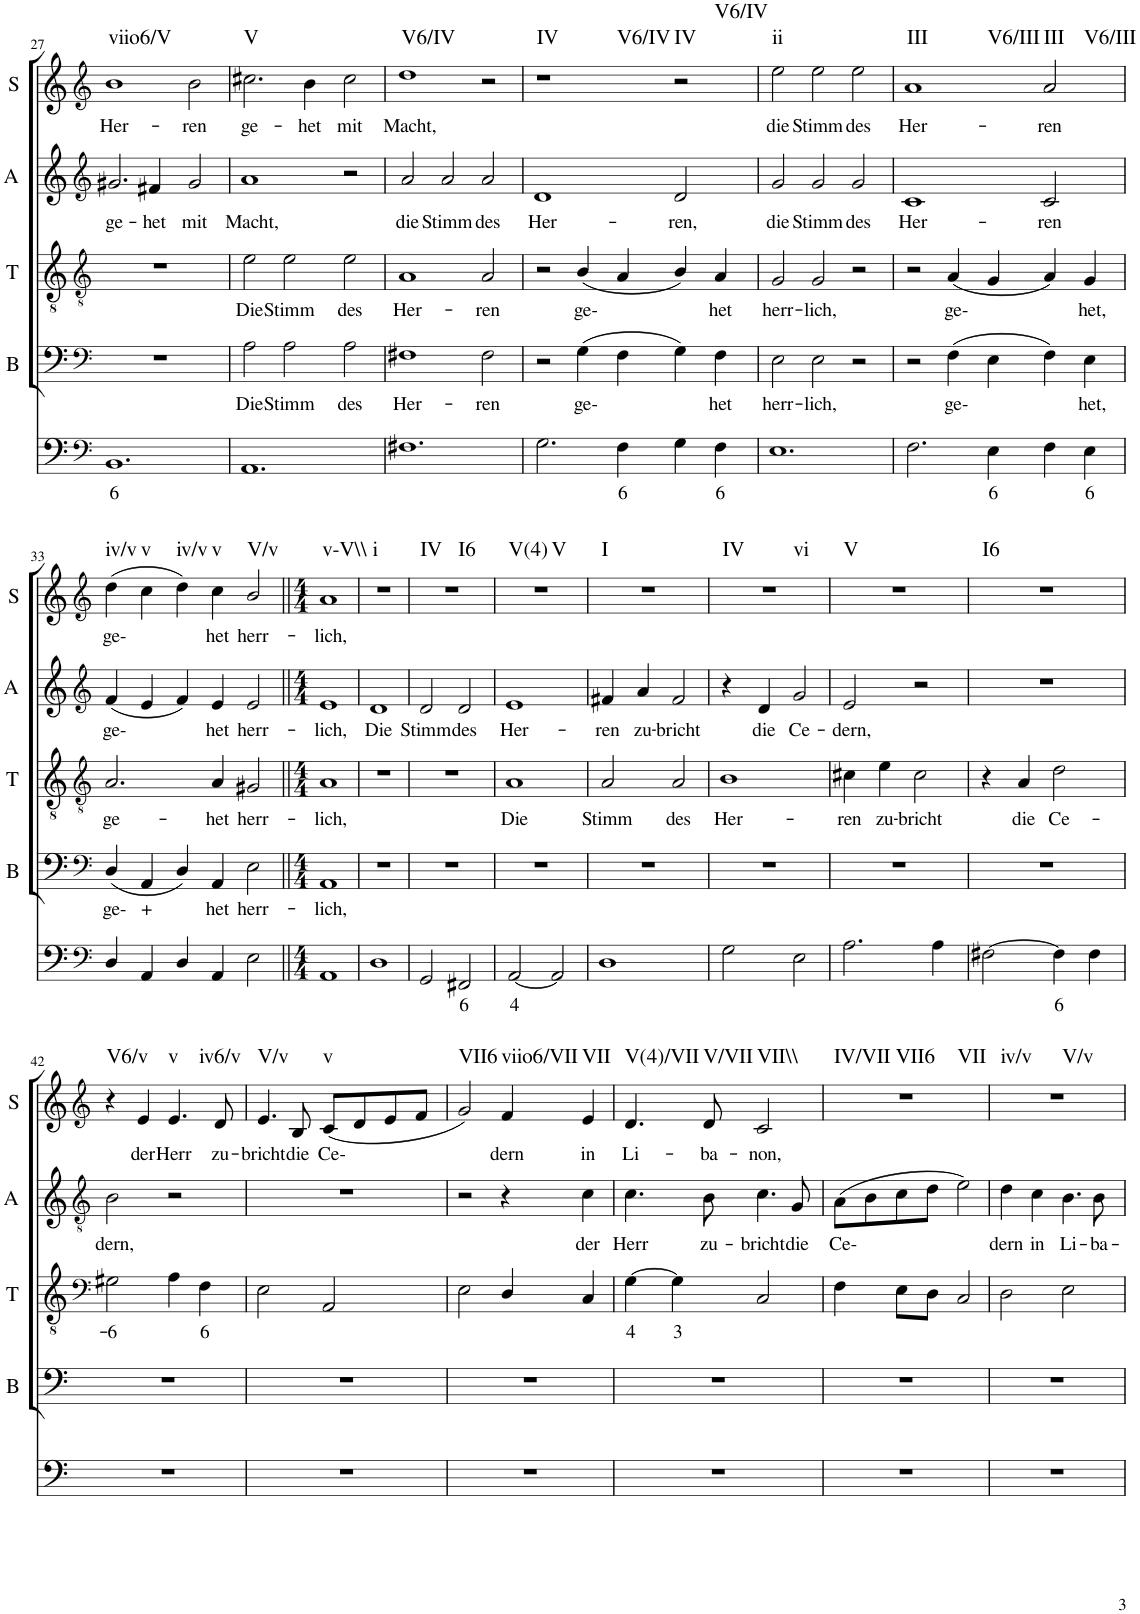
**kern	**text	**kern	**text	**kern	**text	**kern	**text	**kern	**text	**harte
*part5	*part5	*part4	*part4	*part3	*part3	*part2	*part2	*part1	*part1	*part1
*staff5	*staff5	*staff4	*staff4	*staff3	*staff3	*staff2	*staff2	*staff1	*staff1	*
*I"Continuo	*	*I"Bass	*	*I"Tenor	*	*I"Alto	*	*I"Soprano	*	*
*	*	*I'B	*	*I'T	*	*I'A	*	*I'S	*	*
!!LO:PB:g=z
*clefF4	*	*clefF4	*	*clefGv2	*	*clefG2	*	*clefG2	*	*
*k[]	*	*k[]	*	*k[]	*	*k[]	*	*k[]	*	*
*M3/2	*	*M3/2	*	*M3/2	*	*M3/2	*	*M3/2	*	*
=27	=27	=27	=27	=27	=27	=27	=27	=27	=27	=27
!	!LO:LY:b	!	!	!	!	!	!LO:LY:b	!	!LO:LY:b	!LO:H:kt=viio6/V
1.BB	6	1.r	.	1.r	.	2.g#X/	ge-	1b	Her-	N
!	!	!	!	!	!	!	!LO:LY:b	!	!	!
.	.	.	.	.	.	4f#X/	het	.	.	.
!	!	!	!	!	!	!	!LO:LY:b	!	!LO:LY:b	!
.	.	.	.	.	.	2g#/	mit	2b\	ren	.
=28	=28	=28	=28	=28	=28	=28	=28	=28	=28	=28
!	!	!	!LO:LY:b	!	!LO:LY:b	!	!LO:LY:b	!	!LO:LY:b	!LO:H:kt=V
1.AA	.	2A\	Die	2e\	Die	1a	Macht,	2.cc#X\	ge-	N
!	!	!	!LO:LY:b	!	!LO:LY:b	!	!	!	!	!
.	.	2A\	Stimm	2e\	Stimm	.	.	.	.	.
!	!	!	!	!	!	!	!	!	!LO:LY:b	!
.	.	.	.	.	.	.	.	4b\	het	.
!	!	!	!LO:LY:b	!	!LO:LY:b	!	!	!	!LO:LY:b	!
.	.	2A\	des	2e\	des	2r	.	2cc#\	mit	.
=29	=29	=29	=29	=29	=29	=29	=29	=29	=29	=29
!	!	!	!LO:LY:b	!	!LO:LY:b	!	!LO:LY:b	!	!LO:LY:b	!LO:H:kt=V6/IV
1.F#X	.	1F#X	Her-	1A	Her-	2a/	die	1dd	Macht,	N
!	!	!	!	!	!	!	!LO:LY:b	!	!	!
.	.	.	.	.	.	2a/	Stimm	.	.	.
!	!	!	!LO:LY:b	!	!LO:LY:b	!	!LO:LY:b	!	!	!
.	.	2F#\	ren	2A/	ren	2a/	des	2r	.	.
=30	=30	=30	=30	=30	=30	=30	=30	=30	=30	=30
!	!	!	!	!	!	!	!LO:LY:b	!	!	!LO:H:n=1:kt=IV
!	!	!	!	!	!	!	!	!	!	!LO:H:n=2:kt=V6/IV
2.G\	.	2r	.	2r	.	1d	Her-	1r	.	N N
!	!	!	!LO:LY:b	!	!LO:LY:b	!	!	!	!	!
.	.	(4G\	ge-	(4B/	ge-	.	.	.	.	.
!	!LO:LY:b	!	!	!	!	!	!	!	!	!
4F\	6	4F\	.	4A/	.	.	.	.	.	.
!	!	!	!	!	!	!	!LO:LY:b	!	!	!LO:H:n=1:kt=IV
!	!	!	!	!	!	!	!	!	!	!LO:H:n=2:kt=V6/IV
4G\	.	4G\)	.	4B/)	.	2d/	ren,	2r	.	N N
!	!LO:LY:b	!	!LO:LY:b	!	!LO:LY:b	!	!	!	!	!
4F\	6	4F\	het	4A/	het	.	.	.	.	.
=31	=31	=31	=31	=31	=31	=31	=31	=31	=31	=31
!	!	!	!LO:LY:b	!	!LO:LY:b	!	!LO:LY:b	!	!LO:LY:b	!LO:H:kt=ii
1.E	.	2E\	herr-	2G/	herr-	2g/	die	2ee\	die	N
!	!	!	!LO:LY:b	!	!LO:LY:b	!	!LO:LY:b	!	!LO:LY:b	!
.	.	2E\	lich,	2G/	lich,	2g/	Stimm	2ee\	Stimm	.
!	!	!	!	!	!	!	!LO:LY:b	!	!LO:LY:b	!
.	.	2r	.	2r	.	2g/	des	2ee\	des	.
=32	=32	=32	=32	=32	=32	=32	=32	=32	=32	=32
!	!	!	!	!	!	!	!LO:LY:b	!	!LO:LY:b	!LO:H:n=1:kt=III
!	!	!	!	!	!	!	!	!	!	!LO:H:n=2:kt=V6/III
2.F\	.	2r	.	2r	.	1c	Her-	1a	Her-	N N
!	!	!	!LO:LY:b	!	!LO:LY:b	!	!	!	!	!
.	.	(4F\	ge-	(4A/	ge-	.	.	.	.	.
!	!LO:LY:b	!	!	!	!	!	!	!	!	!
4E\	6	4E\	.	4G/	.	.	.	.	.	.
!	!	!	!	!	!	!	!LO:LY:b	!	!LO:LY:b	!LO:H:n=1:kt=III
!	!	!	!	!	!	!	!	!	!	!LO:H:n=2:kt=V6/III
4F\	.	4F\)	.	4A/)	.	2c/	ren	2a/	ren	N N
!	!LO:LY:b	!	!LO:LY:b	!	!LO:LY:b	!	!	!	!	!
4E\	6	4E\	het,	4G/	het,	.	.	.	.	.
!!LO:LB:g=z
=33	=33	=33	=33	=33	=33	=33	=33	=33	=33	=33
*clefF4	*	*clefF4	*	*clefGv2	*	*clefG2	*	*clefG2	*	*
!	!	!	!LO:LY:b	!	!LO:LY:b	!	!LO:LY:b	!	!LO:LY:b	!LO:H:kt=iv/v
4D/	.	(4D/	ge-	2.A/	ge-	(4f/	ge-	(4dd\	ge-	N
!	!	!	!LO:LY:b	!	!	!	!	!	!	!LO:H:kt=v
4AA/	.	4AA/	+	.	.	4e/	.	4cc\	.	N
!	!	!	!	!	!	!	!	!	!	!LO:H:kt=iv/v
4D/	.	4D/)	.	.	.	4f/)	.	4dd\)	.	N
!	!	!	!LO:LY:b	!	!LO:LY:b	!	!LO:LY:b	!	!LO:LY:b	!LO:H:kt=v
4AA/	.	4AA/	het	4A/	het	4e/	het	4cc\	het	N
!	!	!	!LO:LY:b	!	!LO:LY:b	!	!LO:LY:b	!	!LO:LY:b	!LO:H:kt=V/v
2E\	.	2E\	herr-	2G#X/	herr-	2e/	herr-	2b/	herr-	N
=34||	=34||	=34||	=34||	=34||	=34||	=34||	=34||	=34||	=34||	=34||
*M4/4	*	*M4/4	*	*M4/4	*	*M4/4	*	*M4/4	*	*
!	!	!	!LO:LY:b	!	!LO:LY:b	!	!LO:LY:b	!	!LO:LY:b	!LO:H:kt=v-V\\
1AA	.	1AA	lich,	1A	lich,	1e	lich,	1a	lich,	N
=35	=35	=35	=35	=35	=35	=35	=35	=35	=35	=35
!	!	!	!	!	!	!	!LO:LY:b	!	!	!LO:H:kt=i
1D	.	1r	.	1r	.	1d	Die	1r	.	N
=36	=36	=36	=36	=36	=36	=36	=36	=36	=36	=36
!	!	!	!	!	!	!	!LO:LY:b	!	!	!LO:H:n=1:kt=IV
!	!	!	!	!	!	!	!	!	!	!LO:H:n=2:kt=I6
2GG/	.	1r	.	1r	.	2d/	Stimm	1r	.	N N
!	!LO:LY:b	!	!	!	!	!	!LO:LY:b	!	!	!
2FF#X/	6	.	.	.	.	2d/	des	.	.	.
=37	=37	=37	=37	=37	=37	=37	=37	=37	=37	=37
!	!LO:LY:b	!	!	!	!LO:LY:b	!	!LO:LY:b	!	!	!LO:H:n=1:kt=V(4)
!	!	!	!	!	!	!	!	!	!	!LO:H:n=2:kt=V
[2AA/	4	1r	.	1A	Die	1e	Her-	1r	.	N N
2AA/]	.	.	.	.	.	.	.	.	.	.
=38	=38	=38	=38	=38	=38	=38	=38	=38	=38	=38
!	!	!	!	!	!LO:LY:b	!	!LO:LY:b	!	!	!LO:H:kt=I
1D	.	1r	.	2A/	Stimm	4f#X/	ren	1r	.	N
!	!	!	!	!	!	!	!LO:LY:b	!	!	!
.	.	.	.	.	.	4a/	zu-	.	.	.
!	!	!	!	!	!LO:LY:b	!	!LO:LY:b	!	!	!
.	.	.	.	2A/	des	2f#/	bricht	.	.	.
=39	=39	=39	=39	=39	=39	=39	=39	=39	=39	=39
!	!	!	!	!	!LO:LY:b	!	!	!	!	!LO:H:n=1:kt=IV
!	!	!	!	!	!	!	!	!	!	!LO:H:n=2:kt=vi
2G\	.	1r	.	1B	Her-	4r	.	1r	.	N N
!	!	!	!	!	!	!	!LO:LY:b	!	!	!
.	.	.	.	.	.	4d/	die	.	.	.
!	!	!	!	!	!	!	!LO:LY:b	!	!	!
2E\	.	.	.	.	.	2g/	Ce-	.	.	.
=40	=40	=40	=40	=40	=40	=40	=40	=40	=40	=40
!	!	!	!	!	!LO:LY:b	!	!LO:LY:b	!	!	!LO:H:kt=V
2.A\	.	1r	.	4c#X\	ren	2e/	dern,	1r	.	N
!	!	!	!	!	!LO:LY:b	!	!	!	!	!
.	.	.	.	4e\	zu-	.	.	.	.	.
!	!	!	!	!	!LO:LY:b	!	!	!	!	!
.	.	.	.	2c#\	bricht	2r	.	.	.	.
4A\	.	.	.	.	.	.	.	.	.	.
=41	=41	=41	=41	=41	=41	=41	=41	=41	=41	=41
!	!	!	!	!	!	!	!	!	!	!LO:H:kt=I6
[2F#X\	.	1r	.	4r	.	1r	.	1r	.	N
!	!	!	!	!	!LO:LY:b	!	!	!	!	!
.	.	.	.	4A/	die	.	.	.	.	.
!	!LO:LY:b	!	!	!	!LO:LY:b	!	!	!	!	!
4F#\]	6	.	.	2d\	Ce-	.	.	.	.	.
4F#\	.	.	.	.	.	.	.	.	.	.
!!LO:LB:g=z
=42	=42	=42	=42	=42	=42	=42	=42	=42	=42	=42
*	*	*	*	*clefF4	*	*clefGv2	*	*clefG2	*	*
!	!	!	!	!	!LO:LY:b	!	!LO:LY:b	!	!	!LO:H:kt=V6/v
1r	.	1r	.	2G#X\	6	2B\	dern,	4r	.	N
!	!	!	!	!	!	!	!	!	!LO:LY:b	!
.	.	.	.	.	.	.	.	4e/	der	.
!	!	!	!	!	!	!	!	!	!LO:LY:b	!LO:H:n=1:kt=v
!	!	!	!	!	!	!	!	!	!	!LO:H:n=2:kt=iv6/v
.	.	.	.	4A\	.	2r	.	4.e/	Herr	N N
!	!	!	!	!	!LO:LY:b	!	!	!	!	!
.	.	.	.	4F\	6	.	.	.	.	.
!	!	!	!	!	!	!	!	!	!LO:LY:b	!
.	.	.	.	.	.	.	.	8d/	zu-	.
=43	=43	=43	=43	=43	=43	=43	=43	=43	=43	=43
!	!	!	!	!	!	!	!	!	!LO:LY:b	!LO:H:kt=V/v
1r	.	1r	.	2E\	.	1r	.	4.e/	bricht	N
!	!	!	!	!	!	!	!	!	!LO:LY:b	!
.	.	.	.	.	.	.	.	8B/	die	.
!	!	!	!	!	!	!	!	!	!LO:LY:b	!LO:H:kt=v
.	.	.	.	2AA/	.	.	.	(8c/L	Ce-	N
.	.	.	.	.	.	.	.	8d/	.	.
.	.	.	.	.	.	.	.	8e/	.	.
.	.	.	.	.	.	.	.	8f/J	.	.
=44	=44	=44	=44	=44	=44	=44	=44	=44	=44	=44
!	!	!	!	!	!	!	!	!	!	!LO:H:kt=VII6
1r	.	1r	.	2E\	.	2r	.	2g/)	.	N
!	!	!	!	!	!	!	!	!	!LO:LY:b	!LO:H:kt=viio6/VII
.	.	.	.	4D/	.	4r	.	4f/	dern	N
!	!	!	!	!	!	!	!LO:LY:b	!	!LO:LY:b	!LO:H:kt=VII
.	.	.	.	4C/	.	4c\	der	4e/	in	N
=45	=45	=45	=45	=45	=45	=45	=45	=45	=45	=45
!	!	!	!	!	!LO:LY:b	!	!LO:LY:b	!	!LO:LY:b	!LO:H:kt=V(4)/VII
1r	.	1r	.	[4G\	4	4.c\	Herr	4.d/	Li-	N
!	!	!	!	!	!LO:LY:b	!	!	!	!	!
.	.	.	.	4G\]	3	.	.	.	.	.
!	!	!	!	!	!	!	!LO:LY:b	!	!LO:LY:b	!LO:H:kt=V/VII
.	.	.	.	.	.	8B\	zu-	8d/	ba-	N
!	!	!	!	!	!	!	!LO:LY:b	!	!LO:LY:b	!LO:H:kt=VII\\
.	.	.	.	2C/	.	4.c\	bricht	2c/	non,	N
!	!	!	!	!	!	!	!LO:LY:b	!	!	!
.	.	.	.	.	.	8G/	die	.	.	.
=46	=46	=46	=46	=46	=46	=46	=46	=46	=46	=46
!	!	!	!	!	!	!	!LO:LY:b	!	!	!LO:H:n=1:kt=IV/VII
!	!	!	!	!	!	!	!	!	!	!LO:H:n=2:kt=VII6
!	!	!	!	!	!	!	!	!	!	!LO:H:n=3:kt=VII
1r	.	1r	.	4F\	.	(8A\L	Ce-	1r	.	N N N
.	.	.	.	.	.	8B\	.	.	.	.
.	.	.	.	8E\L	.	8c\	.	.	.	.
.	.	.	.	8D\J	.	8d\J	.	.	.	.
.	.	.	.	2C/	.	2e\)	.	.	.	.
=47	=47	=47	=47	=47	=47	=47	=47	=47	=47	=47
!	!	!	!	!	!	!	!LO:LY:b	!	!	!LO:H:n=1:kt=iv/v
!	!	!	!	!	!	!	!	!	!	!LO:H:n=2:kt=V/v
1r	.	1r	.	2D\	.	4d\	dern	1r	.	N N
!	!	!	!	!	!	!	!LO:LY:b	!	!	!
.	.	.	.	.	.	4c\	in	.	.	.
!	!	!	!	!	!	!	!LO:LY:b	!	!	!
.	.	.	.	2E\	.	4.B\	Li-	.	.	.
!	!	!	!	!	!	!	!LO:LY:b	!	!	!
.	.	.	.	.	.	8B\	ba-	.	.	.
=	=	=	=	=	=	=	=	=	=	=
*-	*-	*-	*-	*-	*-	*-	*-	*-	*-	*-
